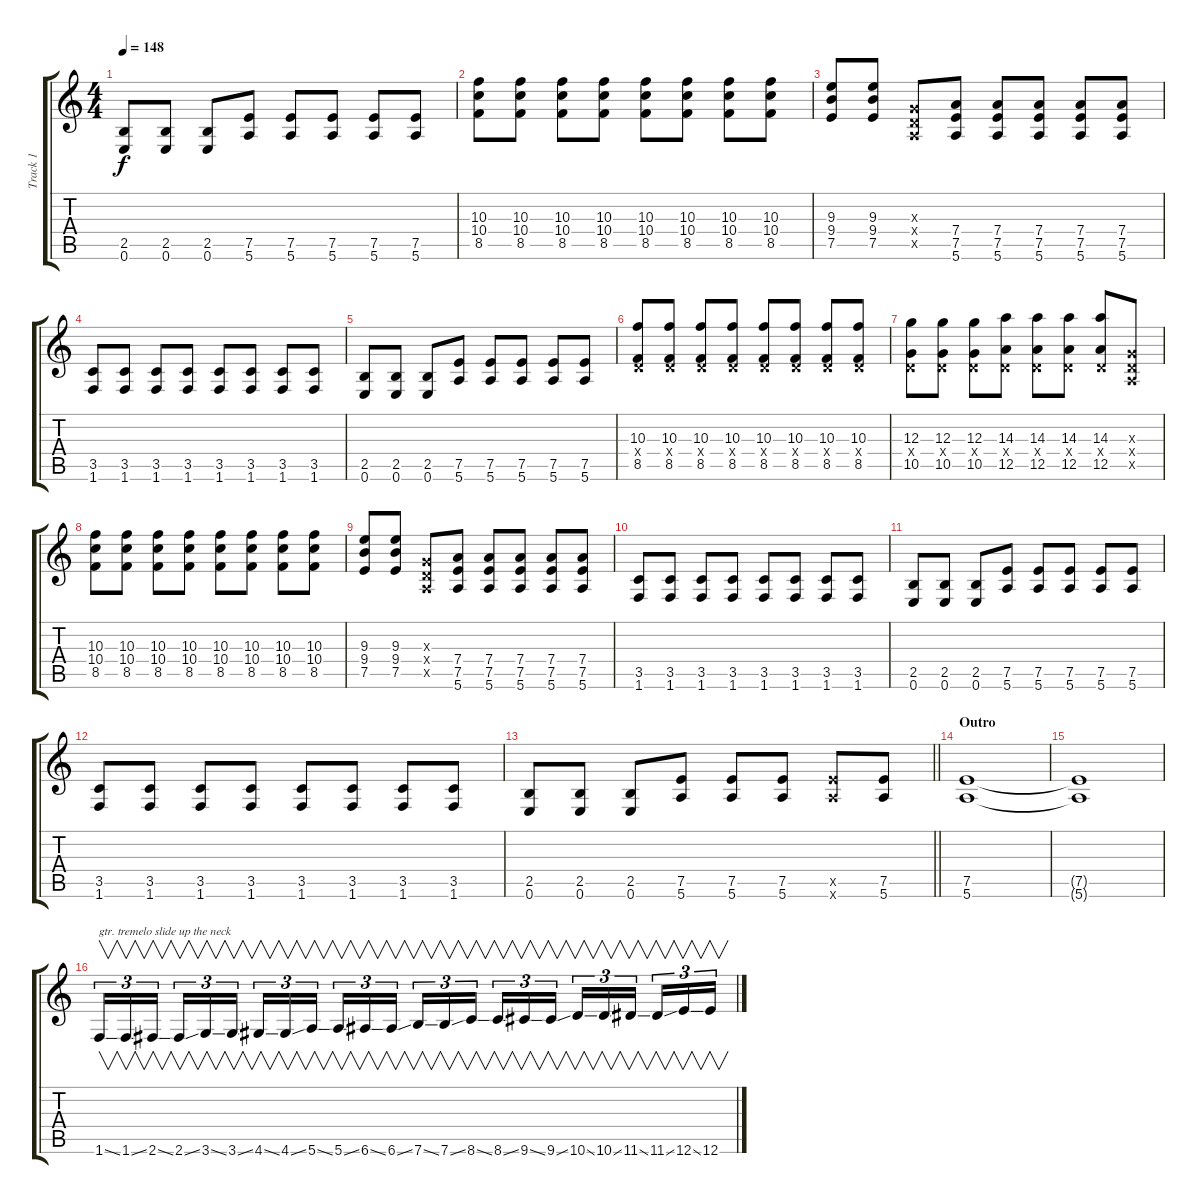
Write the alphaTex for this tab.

\track ("Track 1" "Track 1") {instrument electricguitarclean}
\staff {score tabs}
\tuning (E4 B3 G3 D3 A2 E2) {hide}
\ts (4 4)
\tempo 148
\clef g2
\ks c
(2.5 0.6).8{dy f} (2.5 0.6).8 (2.5 0.6).8 (7.5 5.6).8 (7.5 5.6).8 (7.5 5.6).8 (7.5 5.6).8 (7.5 5.6).8 |
(10.3 10.4 8.5).8 (10.3 10.4 8.5).8 (10.3 10.4 8.5).8 (10.3 10.4 8.5).8 (10.3 10.4 8.5).8 (10.3 10.4 8.5).8 (10.3 10.4 8.5).8 (10.3 10.4 8.5).8 |
(9.3 9.4 7.5).8 (9.3 9.4 7.5).8 (0.3{x} 0.4{x} 0.5{x}).8 (7.4 7.5 5.6).8 (7.4 7.5 5.6).8 (7.4 7.5 5.6).8 (7.4 7.5 5.6).8 (7.4 7.5 5.6).8 |
(3.5 1.6).8 (3.5 1.6).8 (3.5 1.6).8 (3.5 1.6).8 (3.5 1.6).8 (3.5 1.6).8 (3.5 1.6).8 (3.5 1.6).8 |
(2.5 0.6).8 (2.5 0.6).8 (2.5 0.6).8 (7.5 5.6).8 (7.5 5.6).8 (7.5 5.6).8 (7.5 5.6).8 (7.5 5.6).8 |
(10.3 0.4{x} 8.5).8 (10.3 0.4{x} 8.5).8 (10.3 0.4{x} 8.5).8 (10.3 0.4{x} 8.5).8 (10.3 0.4{x} 8.5).8 (10.3 0.4{x} 8.5).8 (10.3 0.4{x} 8.5).8 (10.3 0.4{x} 8.5).8 |
(12.3 0.4{x} 10.5).8 (12.3 0.4{x} 10.5).8 (12.3 0.4{x} 10.5).8 (14.3 0.4{x} 12.5).8 (14.3 0.4{x} 12.5).8 (14.3 0.4{x} 12.5).8 (14.3 0.4{x} 12.5).8 (0.3{x} 0.4{x} 0.5{x}).8 |
(10.3 10.4 8.5).8 (10.3 10.4 8.5).8 (10.3 10.4 8.5).8 (10.3 10.4 8.5).8 (10.3 10.4 8.5).8 (10.3 10.4 8.5).8 (10.3 10.4 8.5).8 (10.3 10.4 8.5).8 |
(9.3 9.4 7.5).8 (9.3 9.4 7.5).8 (0.3{x} 0.4{x} 0.5{x}).8 (7.4 7.5 5.6).8 (7.4 7.5 5.6).8 (7.4 7.5 5.6).8 (7.4 7.5 5.6).8 (7.4 7.5 5.6).8 |
(3.5 1.6).8 (3.5 1.6).8 (3.5 1.6).8 (3.5 1.6).8 (3.5 1.6).8 (3.5 1.6).8 (3.5 1.6).8 (3.5 1.6).8 |
(2.5 0.6).8 (2.5 0.6).8 (2.5 0.6).8 (7.5 5.6).8 (7.5 5.6).8 (7.5 5.6).8 (7.5 5.6).8 (7.5 5.6).8 |
(3.5 1.6).8 (3.5 1.6).8 (3.5 1.6).8 (3.5 1.6).8 (3.5 1.6).8 (3.5 1.6).8 (3.5 1.6).8 (3.5 1.6).8 |
\barLineRight lightlight
(2.5 0.6).8 (2.5 0.6).8 (2.5 0.6).8 (7.5 5.6).8 (7.5 5.6).8 (7.5 5.6).8 (7.5{x} 5.6{x}).8 (7.5 5.6).8 |
\section ("" "Outro")
(7.5 5.6).1 |
(7.5{t} 5.6{t}).1 |
1.6{ss}.16{v tu (3 2) txt "gtr. tremelo slide up the neck"} 1.6{ss}.16{v tu (3 2)} 2.6{ss}.16{v tu (3 2) beam splitsecondary} 2.6{ss}.16{v tu (3 2)} 3.6{ss}.16{v tu (3 2)} 3.6{ss}.16{v tu (3 2)} 4.6{ss}.16{v tu (3 2)} 4.6{ss}.16{v tu (3 2)} 5.6{ss}.16{v tu (3 2) beam splitsecondary} 5.6{ss}.16{v tu (3 2)} 6.6{ss}.16{v tu (3 2)} 6.6{ss}.16{v tu (3 2)} 7.6{ss}.16{v tu (3 2)} 7.6{ss}.16{v tu (3 2)} 8.6{ss}.16{v tu (3 2) beam splitsecondary} 8.6{ss}.16{v tu (3 2)} 9.6{ss}.16{v tu (3 2)} 9.6{ss}.16{v tu (3 2)} 10.6{ss}.16{v tu (3 2)} 10.6{ss}.16{v tu (3 2)} 11.6{ss}.16{v tu (3 2) beam splitsecondary} 11.6{ss}.16{v tu (3 2)} 12.6{ss}.16{v tu (3 2)} 12.6{ss}.16{v tu (3 2)}
